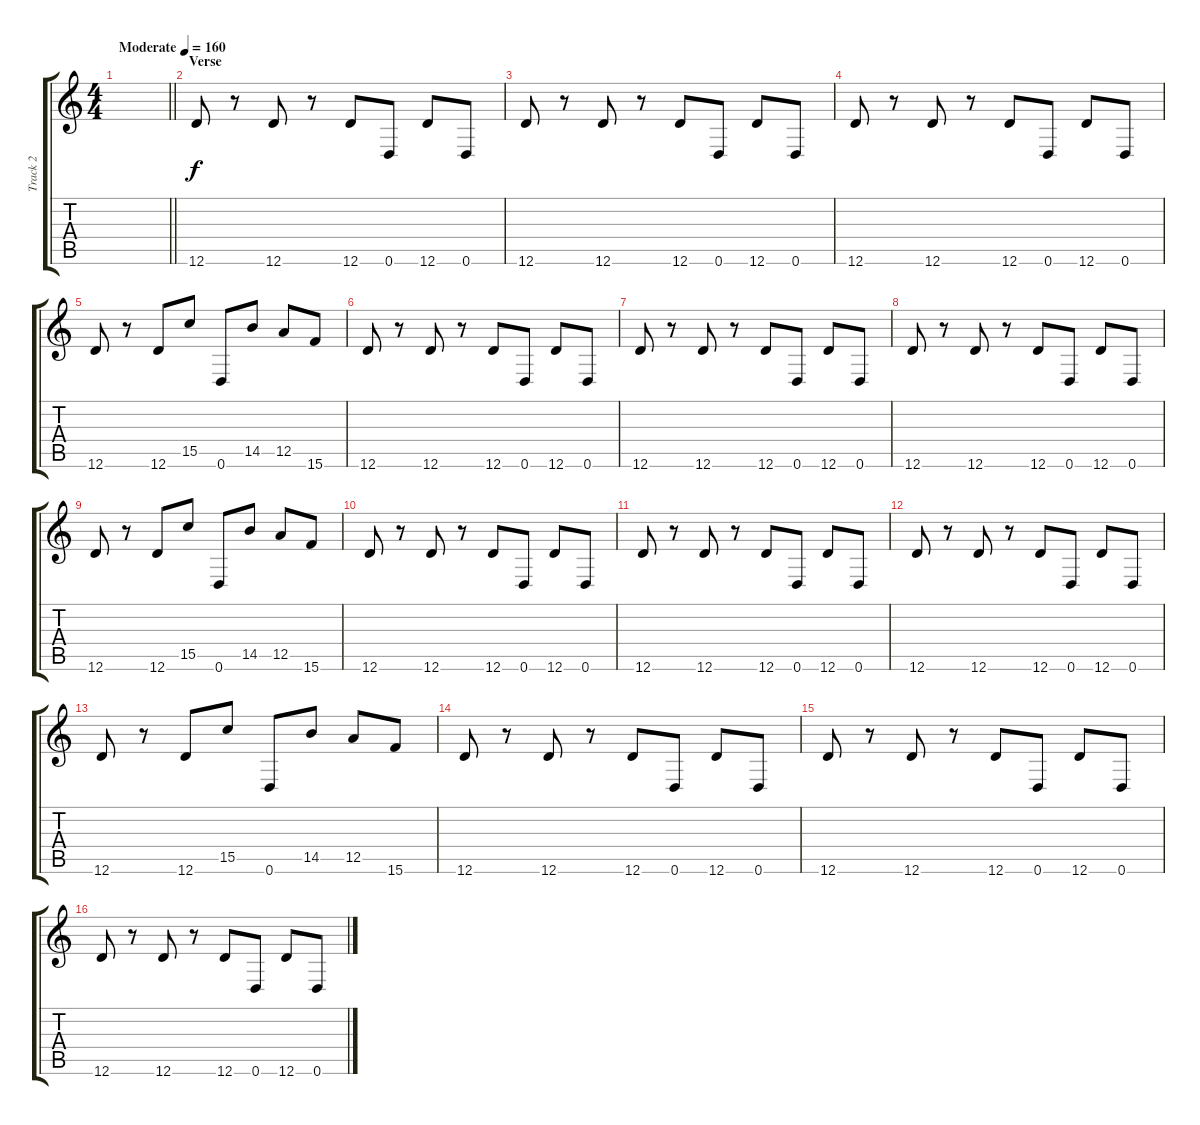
\track ("Track 2" "Track 2") {instrument distortionguitar}
\staff {score tabs}
\tuning (E4 B3 G3 D3 A2 D2) {hide}
\ts (4 4)
\tempo (160 "Moderate")
\clef g2
\barLineRight lightlight
\ks c
|
\section ("" "Verse")
12.6.8 r.8 12.6.8 r.8 12.6.8 0.6.8 12.6.8 0.6.8 |
12.6.8 r.8 12.6.8 r.8 12.6.8 0.6.8 12.6.8 0.6.8 |
12.6.8 r.8 12.6.8 r.8 12.6.8 0.6.8 12.6.8 0.6.8 |
12.6.8 r.8 12.6.8 15.5.8 0.6.8 14.5.8 12.5.8 15.6.8 |
12.6.8 r.8 12.6.8 r.8 12.6.8 0.6.8 12.6.8 0.6.8 |
12.6.8 r.8 12.6.8 r.8 12.6.8 0.6.8 12.6.8 0.6.8 |
12.6.8 r.8 12.6.8 r.8 12.6.8 0.6.8 12.6.8 0.6.8 |
12.6.8 r.8 12.6.8 15.5.8 0.6.8 14.5.8 12.5.8 15.6.8 |
12.6.8 r.8 12.6.8 r.8 12.6.8 0.6.8 12.6.8 0.6.8 |
12.6.8 r.8 12.6.8 r.8 12.6.8 0.6.8 12.6.8 0.6.8 |
12.6.8 r.8 12.6.8 r.8 12.6.8 0.6.8 12.6.8 0.6.8 |
12.6.8 r.8 12.6.8 15.5.8 0.6.8 14.5.8 12.5.8 15.6.8 |
12.6.8 r.8 12.6.8 r.8 12.6.8 0.6.8 12.6.8 0.6.8 |
12.6.8 r.8 12.6.8 r.8 12.6.8 0.6.8 12.6.8 0.6.8 |
12.6.8 r.8 12.6.8 r.8 12.6.8 0.6.8 12.6.8 0.6.8
